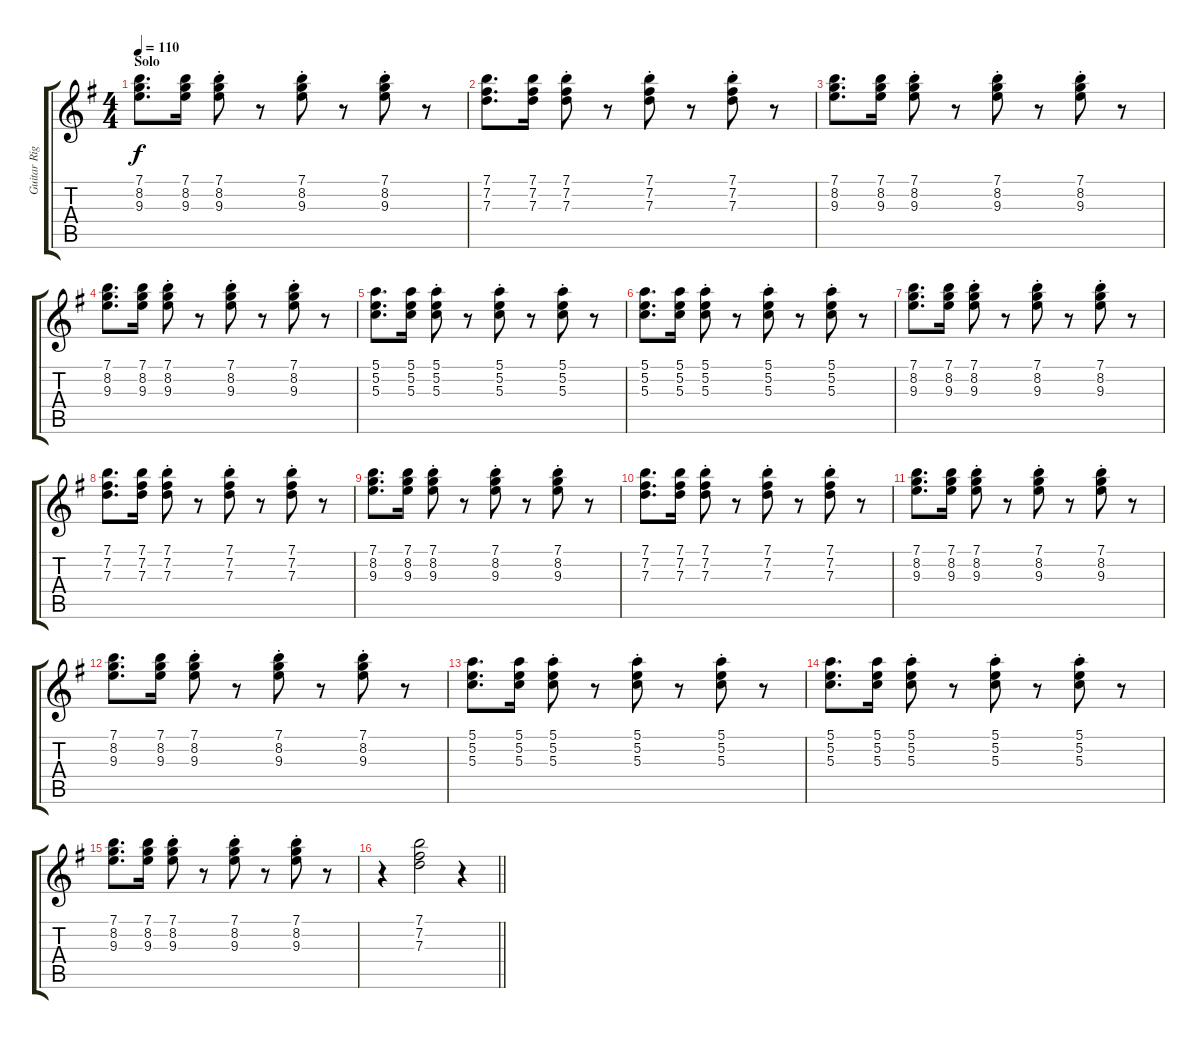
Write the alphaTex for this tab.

\track ("Guitar Right" "Guitar Rig") {instrument acousticguitarsteel}
\staff {score tabs}
\tuning (E4 B3 G3 D3 A2 E2) {hide}
\ts (4 4)
\section ("" "Solo")
\tempo 110
\clef g2
\ks eminor
(7.1 8.2 9.3).8{d dy f} (7.1 8.2 9.3).16 (7.1{st} 8.2{st} 9.3{st}).8 r.8 (7.1{st} 8.2{st} 9.3{st}).8 r.8 (7.1{st} 8.2{st} 9.3{st}).8 r.8 |
(7.1 7.2 7.3).8{d} (7.1 7.2 7.3).16 (7.1{st} 7.2{st} 7.3{st}).8 r.8 (7.1{st} 7.2{st} 7.3{st}).8 r.8 (7.1{st} 7.2{st} 7.3{st}).8 r.8 |
(7.1 8.2 9.3).8{d} (7.1 8.2 9.3).16 (7.1{st} 8.2{st} 9.3{st}).8 r.8 (7.1{st} 8.2{st} 9.3{st}).8 r.8 (7.1{st} 8.2{st} 9.3{st}).8 r.8 |
(7.1 8.2 9.3).8{d} (7.1 8.2 9.3).16 (7.1{st} 8.2{st} 9.3{st}).8 r.8 (7.1{st} 8.2{st} 9.3{st}).8 r.8 (7.1{st} 8.2{st} 9.3{st}).8 r.8 |
(5.1 5.2 5.3).8{d} (5.1 5.2 5.3).16 (5.1{st} 5.2{st} 5.3{st}).8 r.8 (5.1{st} 5.2{st} 5.3{st}).8 r.8 (5.1{st} 5.2{st} 5.3{st}).8 r.8 |
(5.1 5.2 5.3).8{d} (5.1 5.2 5.3).16 (5.1{st} 5.2{st} 5.3{st}).8 r.8 (5.1{st} 5.2{st} 5.3{st}).8 r.8 (5.1{st} 5.2{st} 5.3{st}).8 r.8 |
(7.1 8.2 9.3).8{d} (7.1 8.2 9.3).16 (7.1{st} 8.2{st} 9.3{st}).8 r.8 (7.1{st} 8.2{st} 9.3{st}).8 r.8 (7.1{st} 8.2{st} 9.3{st}).8 r.8 |
(7.1 7.2 7.3).8{d} (7.1 7.2 7.3).16 (7.1{st} 7.2{st} 7.3{st}).8 r.8 (7.1{st} 7.2{st} 7.3{st}).8 r.8 (7.1{st} 7.2{st} 7.3{st}).8 r.8 |
(7.1 8.2 9.3).8{d} (7.1 8.2 9.3).16 (7.1{st} 8.2{st} 9.3{st}).8 r.8 (7.1{st} 8.2{st} 9.3{st}).8 r.8 (7.1{st} 8.2{st} 9.3{st}).8 r.8 |
(7.1 7.2 7.3).8{d} (7.1 7.2 7.3).16 (7.1{st} 7.2{st} 7.3{st}).8 r.8 (7.1{st} 7.2{st} 7.3{st}).8 r.8 (7.1{st} 7.2{st} 7.3{st}).8 r.8 |
(7.1 8.2 9.3).8{d} (7.1 8.2 9.3).16 (7.1{st} 8.2{st} 9.3{st}).8 r.8 (7.1{st} 8.2{st} 9.3{st}).8 r.8 (7.1{st} 8.2{st} 9.3{st}).8 r.8 |
(7.1 8.2 9.3).8{d} (7.1 8.2 9.3).16 (7.1{st} 8.2{st} 9.3{st}).8 r.8 (7.1{st} 8.2{st} 9.3{st}).8 r.8 (7.1{st} 8.2{st} 9.3{st}).8 r.8 |
(5.1 5.2 5.3).8{d} (5.1 5.2 5.3).16 (5.1{st} 5.2{st} 5.3{st}).8 r.8 (5.1{st} 5.2{st} 5.3{st}).8 r.8 (5.1{st} 5.2{st} 5.3{st}).8 r.8 |
(5.1 5.2 5.3).8{d} (5.1 5.2 5.3).16 (5.1{st} 5.2{st} 5.3{st}).8 r.8 (5.1{st} 5.2{st} 5.3{st}).8 r.8 (5.1{st} 5.2{st} 5.3{st}).8 r.8 |
(7.1 8.2 9.3).8{d} (7.1 8.2 9.3).16 (7.1{st} 8.2{st} 9.3{st}).8 r.8 (7.1{st} 8.2{st} 9.3{st}).8 r.8 (7.1{st} 8.2{st} 9.3{st}).8 r.8 |
\barLineRight lightlight
r.4 (7.1 7.2 7.3).2 r.4
